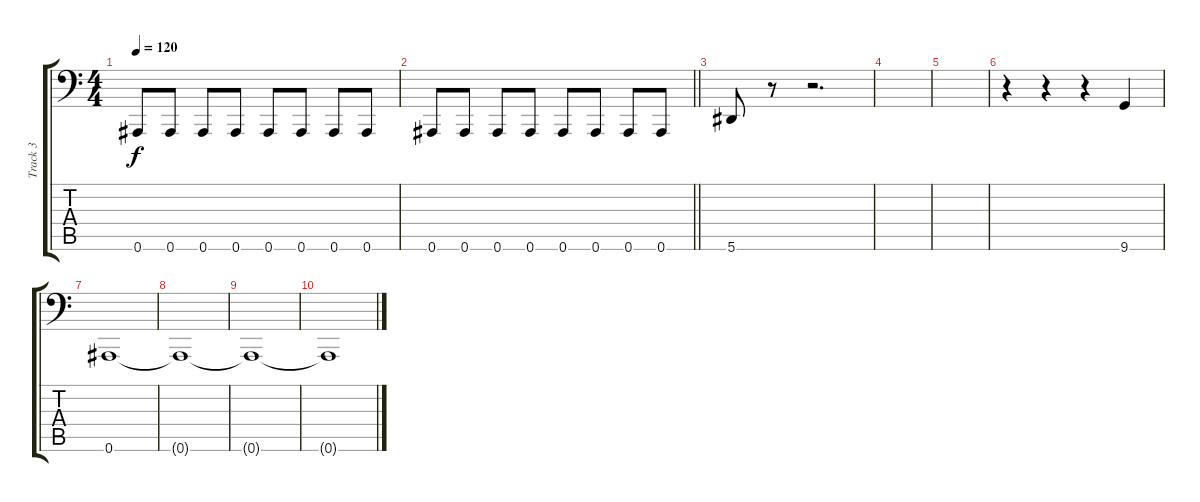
\track ("Track 3" "Track 3") {instrument electricbasspick}
\staff {score tabs}
\tuning (C3 G2 Eb2 Bb1 F1 Bb0) {hide}
\ts (4 4)
\tempo 120
\clef f4
\ks c
0.6.8{dy f} 0.6.8 0.6.8 0.6.8 0.6.8 0.6.8 0.6.8 0.6.8 |
\barLineRight lightlight
0.6.8 0.6.8 0.6.8 0.6.8 0.6.8 0.6.8 0.6.8 0.6.8 |
5.6.8 r.8 r.2{d} |
|
|
r.4 r.4 r.4 9.6.4 |
0.6.1 |
0.6{t}.1 |
0.6{t}.1 |
0.6{t}.1
